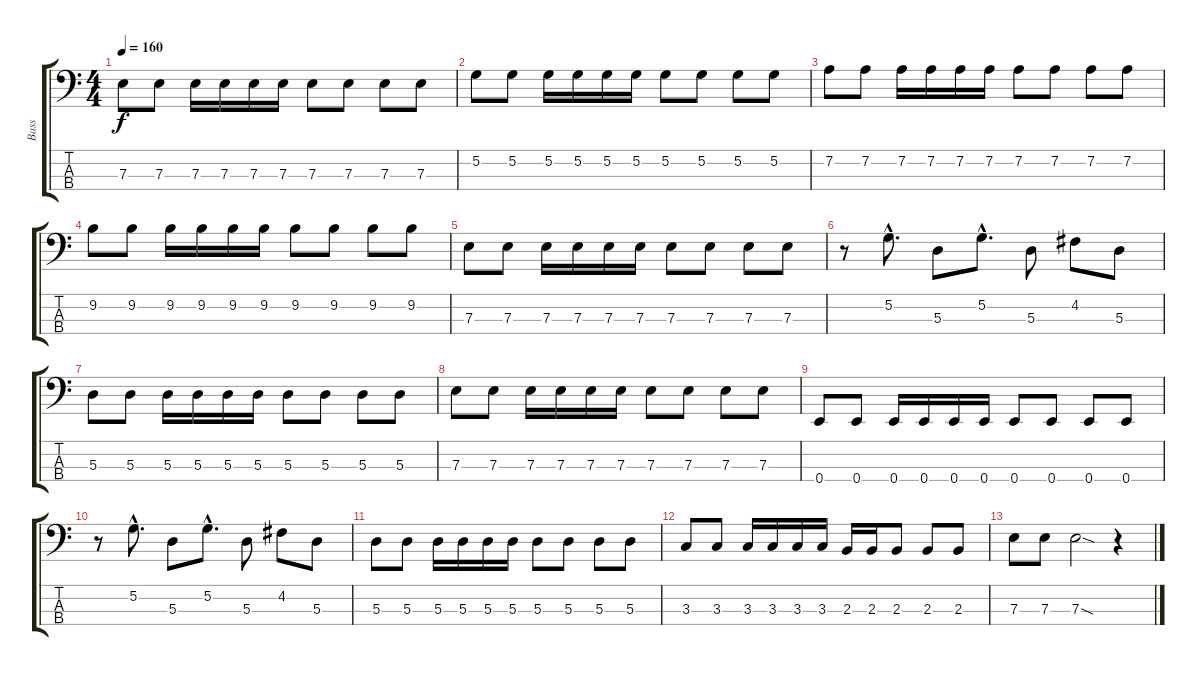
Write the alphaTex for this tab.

\track ("Bass" "Bass") {instrument electricbasspick}
\staff {score tabs}
\tuning (G2 D2 A1 E1) {hide}
\ts (4 4)
\tempo 160
\clef f4
\ks c
7.3.8{dy f} 7.3.8 7.3.16 7.3.16 7.3.16 7.3.16 7.3.8 7.3.8 7.3.8 7.3.8 |
5.2.8 5.2.8 5.2.16 5.2.16 5.2.16 5.2.16 5.2.8 5.2.8 5.2.8 5.2.8 |
7.2.8 7.2.8 7.2.16 7.2.16 7.2.16 7.2.16 7.2.8 7.2.8 7.2.8 7.2.8 |
9.2.8 9.2.8 9.2.16 9.2.16 9.2.16 9.2.16 9.2.8 9.2.8 9.2.8 9.2.8 |
7.3.8 7.3.8 7.3.16 7.3.16 7.3.16 7.3.16 7.3.8 7.3.8 7.3.8 7.3.8 |
r.8 5.2{hac}.8{d} 5.3.8 5.2{hac}.8{d} 5.3.8 4.2.8 5.3.8 |
5.3.8 5.3.8 5.3.16 5.3.16 5.3.16 5.3.16 5.3.8 5.3.8 5.3.8 5.3.8 |
7.3.8 7.3.8 7.3.16 7.3.16 7.3.16 7.3.16 7.3.8 7.3.8 7.3.8 7.3.8 |
0.4.8 0.4.8 0.4.16 0.4.16 0.4.16 0.4.16 0.4.8 0.4.8 0.4.8 0.4.8 |
r.8 5.2{hac}.8{d} 5.3.8 5.2{hac}.8{d} 5.3.8 4.2.8 5.3.8 |
5.3.8 5.3.8 5.3.16 5.3.16 5.3.16 5.3.16 5.3.8 5.3.8 5.3.8 5.3.8 |
3.3.8 3.3.8 3.3.16 3.3.16 3.3.16 3.3.16 2.3.16 2.3.16 2.3.8 2.3.8 2.3.8 |
7.3.8 7.3.8 7.3{sod}.2 r.4
